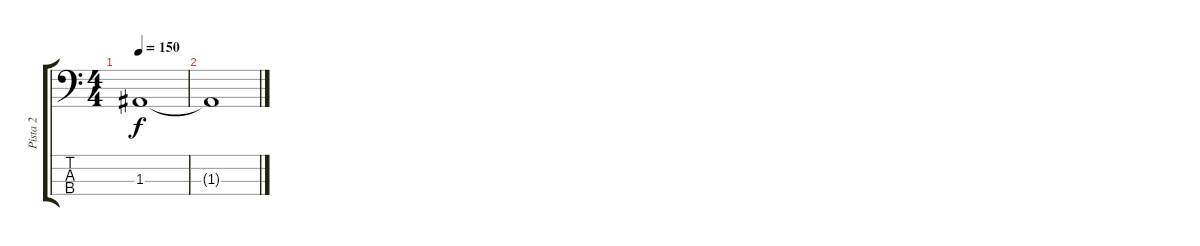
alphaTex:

\track ("Pista 2" "Pista 2") {instrument electricbassfinger}
\staff {score tabs}
\tuning (G2 D2 A1 E1) {hide}
\ts (4 4)
\tempo 150
\clef f4
\ks c
1.3{t}.1{dy f} |
1.3{t}.1
